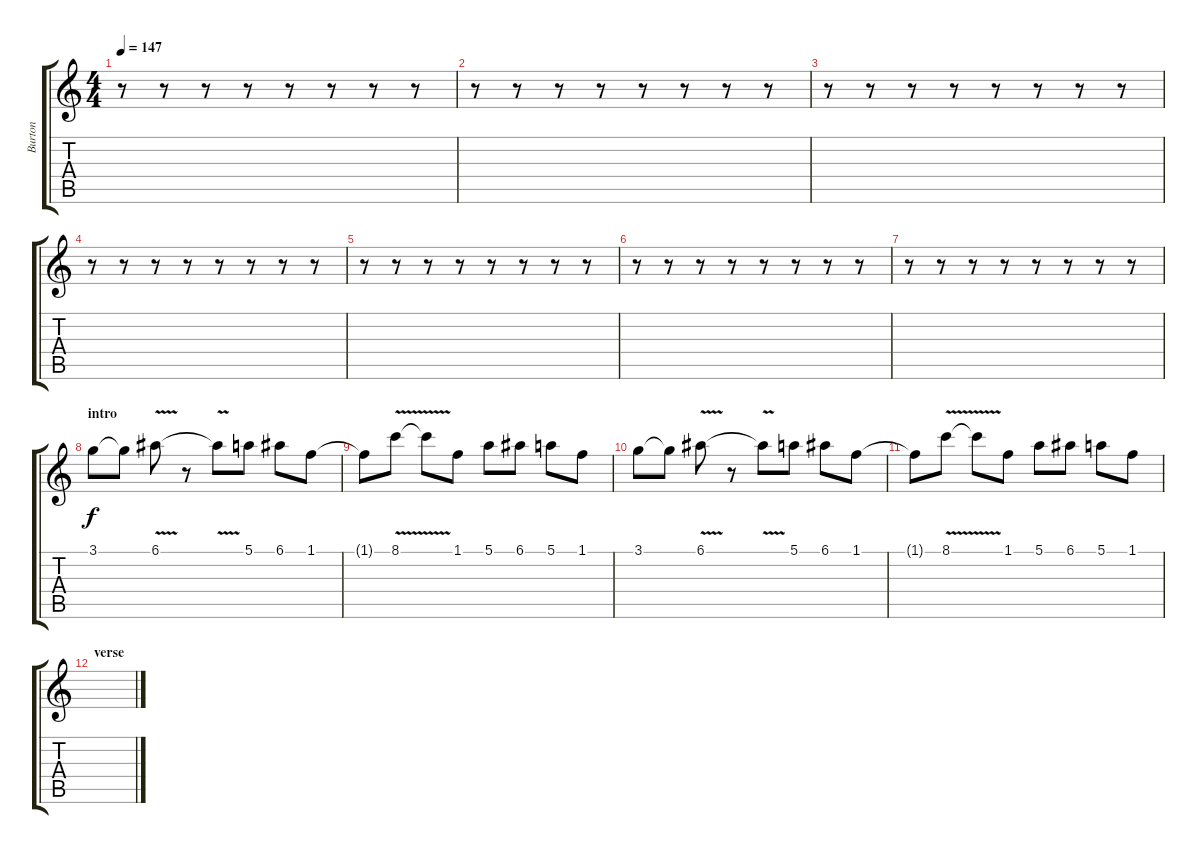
\track ("Burton" "Burton") {instrument contrabass}
\staff {score tabs}
\tuning (E4 B3 G3 D3 A2 E2) {hide}
\ts (4 4)
\tempo 147
\clef g2
\ks c
r.8{dy f} r.8 r.8 r.8 r.8 r.8 r.8 r.8 |
r.8 r.8 r.8 r.8 r.8 r.8 r.8 r.8 |
r.8 r.8 r.8 r.8 r.8 r.8 r.8 r.8 |
r.8 r.8 r.8 r.8 r.8 r.8 r.8 r.8 |
r.8 r.8 r.8 r.8 r.8 r.8 r.8 r.8 |
r.8 r.8 r.8 r.8 r.8 r.8 r.8 r.8 |
r.8 r.8 r.8 r.8 r.8 r.8 r.8 r.8 |
\section ("" "intro")
3.1.8{volume 13} 3.1{t}.8 6.1{v}.8 r.8 6.1{t}.8 5.1.8 6.1.8 1.1.8 |
1.1{t}.8 8.1{v}.8 8.1{t}.8 1.1.8 5.1.8 6.1.8 5.1.8 1.1.8 |
3.1.8 3.1{t}.8 6.1{v}.8 r.8 6.1{t}.8 5.1.8 6.1.8 1.1.8 |
1.1{t}.8 8.1{v}.8 8.1{t}.8 1.1.8 5.1.8 6.1.8 5.1.8 1.1.8 |
\section ("" "verse")
